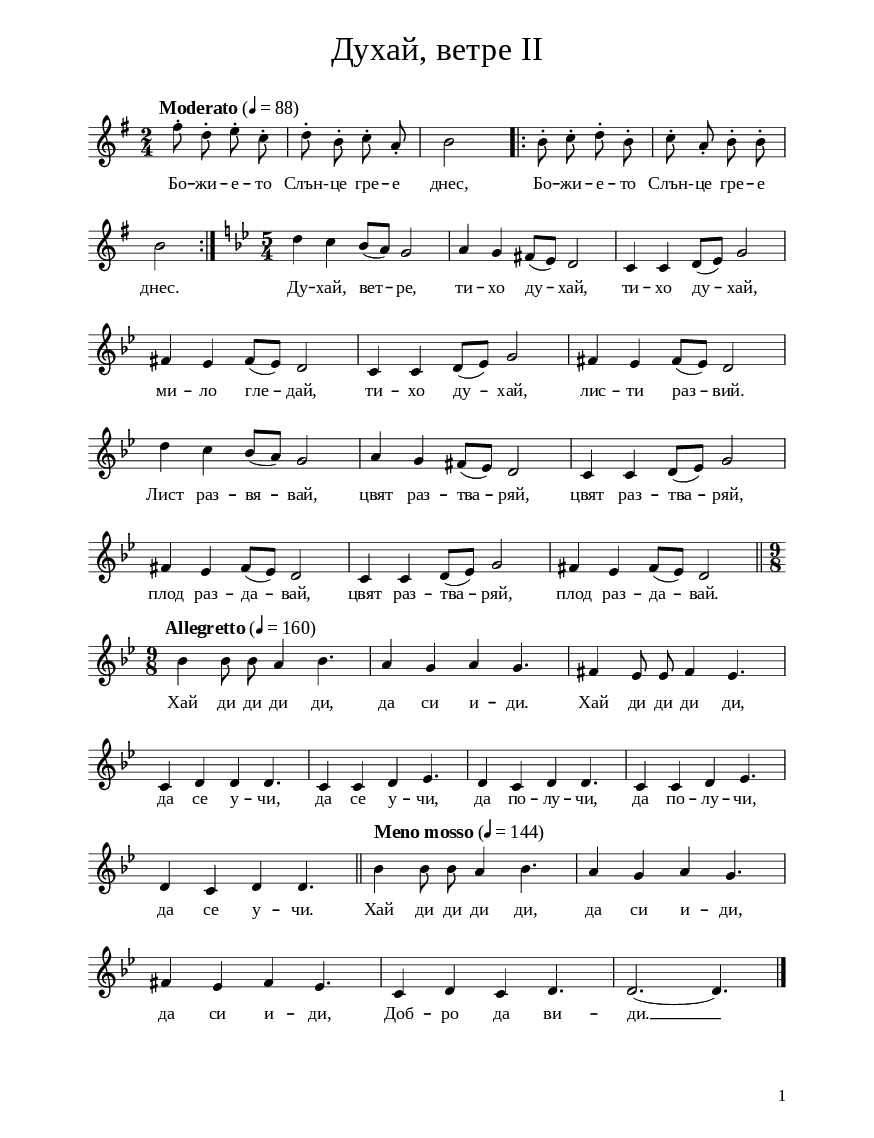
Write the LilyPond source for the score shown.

\version "2.24.3"

% include paper part and global functions
\include "include/globals.ily"

\bookpart {
  \label #'ref161
  \tocItem \markup "Духай, ветре II"
  \paper {
    print-all-headers = ##t
    print-page-number = ##t
    print-first-page-number = ##t

    % put page numbers on the bottom
    oddHeaderMarkup = \markup ""
    evenHeaderMarkup = \markup ""
    oddFooterMarkup = \markup
    \fill-line {
      ""
      \if \should-print-page-number \fromproperty #'page:page-number-string
    }
    evenFooterMarkup = \markup
    \fill-line {
      \if \should-print-page-number \fromproperty #'page:page-number-string
      ""
    }

    left-margin = 1.5\cm
    right-margin = 1.5\cm
    top-margin = 1.6\cm
    bottom-margin = 1.2\cm
    ragged-bottom = ##t % do not spread the staves to fill the whole vertical space

    % change distance between staves
    system-system-spacing =
    #'((basic-distance . 10)
       (minimum-distance . 6)
       (padding . 1)
       (stretchability . 12))
  }
  \score {
    \include "include/score-layout.ily"

    \new Voice \absolute {
      \clef treble
      \key g \major
      \time 2/4
      \tempoFunc "Moderato" 4 "88"
      \autoBeamOff
      fis''8 -.  d''8 -.  e''8 -.
      c''8 -. | % 2
      d''8 -.  b'8 -.  c''8 -.
      a'8 -.  | % 3
      b'2 \repeat volta 2 {
        | % 4
        b'8 -. c''8 -.  d''8 -.
        b'8 -.  | % 5
        c''8 -. a'8 -.  b'8 -.
        b'8 -.  \break | % 6
        b'2
        | % 7
      }
      \key g \minor \time 5/4  % 7
      d''4 c''4  bes'8 ( [  a'8 ) ]
      g'2 | % 8
      a'4  g'4  fis'8 ( [  es'8 ) ]
      d'2 | % 9
      c'4  c'4  d'8 ( [  es'8 ) ]  g'2
      \break |
      fis'4  es'4  fis'8 ( [  es'8 ) ]
      d'2 | % 11
      c'4  c'4  d'8 ( [  es'8 ) ]  g'2
      | % 12
      fis'4  es'4  fis'8 ( [  es'8 ) ]
      d'2 \break | % 13
      d''4 c''4  bes'8 ( [  a'8 ) ]
      g'2 | % 14
      a'4  g'4  fis'8 ( [  es'8 ) ]
      d'2 | % 15
      c'4  c'4  d'8 ( [  es'8 ) ]  g'2
      \break | % 16
      fis'4  es'4  fis'8 ( [  es'8 ) ]
      d'2 | % 17
      c'4  c'4  d'8 ( [  es'8 ) ]  g'2
      | % 18
      fis'4  es'4  fis'8 ( [  es'8 ) ]
      d'2 \bar "||"
      \break | % 19
      \time 9/8  | % 19
      | % 19
      \tempoFunc "Allegretto" 4 "160"
      bes'4 bes'8 bes'8  a'4
      bes'4. |
      a'4  g'4  a'4  g'4. | % 21
      fis'4  es'8  es'8  fis'4  es'4.
      \break | % 22
      c'4  d'4  d'4  d'4. | % 23
      c'4  c'4  d'4  es'4. | % 24
      d'4  c'4  d'4  d'4. | % 25
      c'4  c'4  d'4  es'4. | \break % 26
      d'4  c'4  d'4  d'4. | % 27
      \tempoFunc "Meno mosso" 4 "144"
      \bar "||" bes'4 bes'8 bes'8  a'4
      bes'4. | % 28
      a'4  g'4  a'4  g'4. \break | % 29
      fis'4  es'4  fis'4  es'4. |
      c'4  d'4  c'4  d'4. | % 31
      d'2. ~  d'4. \bar "|."
    }

    \addlyrics {
      Бо -- жи -- е -- то "Слън-" -- це гре --
      е днес, Бо -- жи -- е -- то "Слън-" --
      це гре -- е днес. Ду -- хай, вет
      -- ре, ти -- хо ду  -- хай, ти
      -- хо ду  -- хай, ми -- ло гле
      -- дай, ти -- хо ду  -- хай,
      лис -- ти раз  -- вий. Лист раз
      -- вя  -- вай, цвят раз -- тва
      -- ряй, цвят раз -- тва  --
      ряй, плод раз -- да  -- вай,
      цвят раз -- тва  -- ряй, плод
      раз -- да  -- вай. Хай ди ди ди
      ди, да си и -- ди. Хай ди ди ди
      ди, да се у -- чи, да се у -- чи,
      да по -- лу -- чи, да по -- лу --
      чи, да се у -- чи. Хай ди ди ди
      ди, да си и -- ди, да си и -- ди,
      Доб -- ро да ви -- ди. __
    }

    \header {
      title = \titleFunc "Духай, ветре II" "Duhaj vetre II"
    }

    \midi{}

  } % score


} % bookpart

% Più mosso
%
